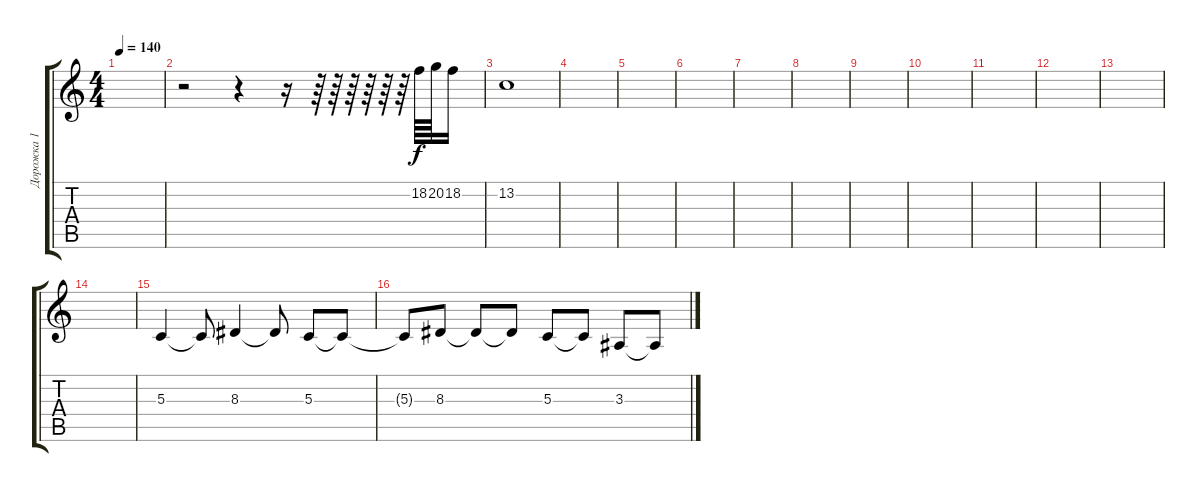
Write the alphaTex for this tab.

\track ("Дорожка 1" "Дорожка 1") {instrument electricgrandpiano}
\staff {score tabs}
\tuning (E4 B3 G3 D3 A2 E2) {hide}
\ts (4 4)
\tempo 140
\clef g2
\ks c
|
r.2{instrument brightacousticpiano} r.4 r.16 r.64 r.64 r.64 r.64 r.64 r.64 18.2.64 20.2.64 18.2.16 |
13.2.1 |
|
|
|
|
|
|
|
|
|
|
|
5.3.4 5.3{t}.8 8.3.4 8.3{t}.8 5.3.8 5.3{t}.8 |
5.3{t}.8 8.3.8 8.3{t}.8 8.3{t}.8 5.3.8 5.3{t}.8 3.3.8 3.3{t}.8
